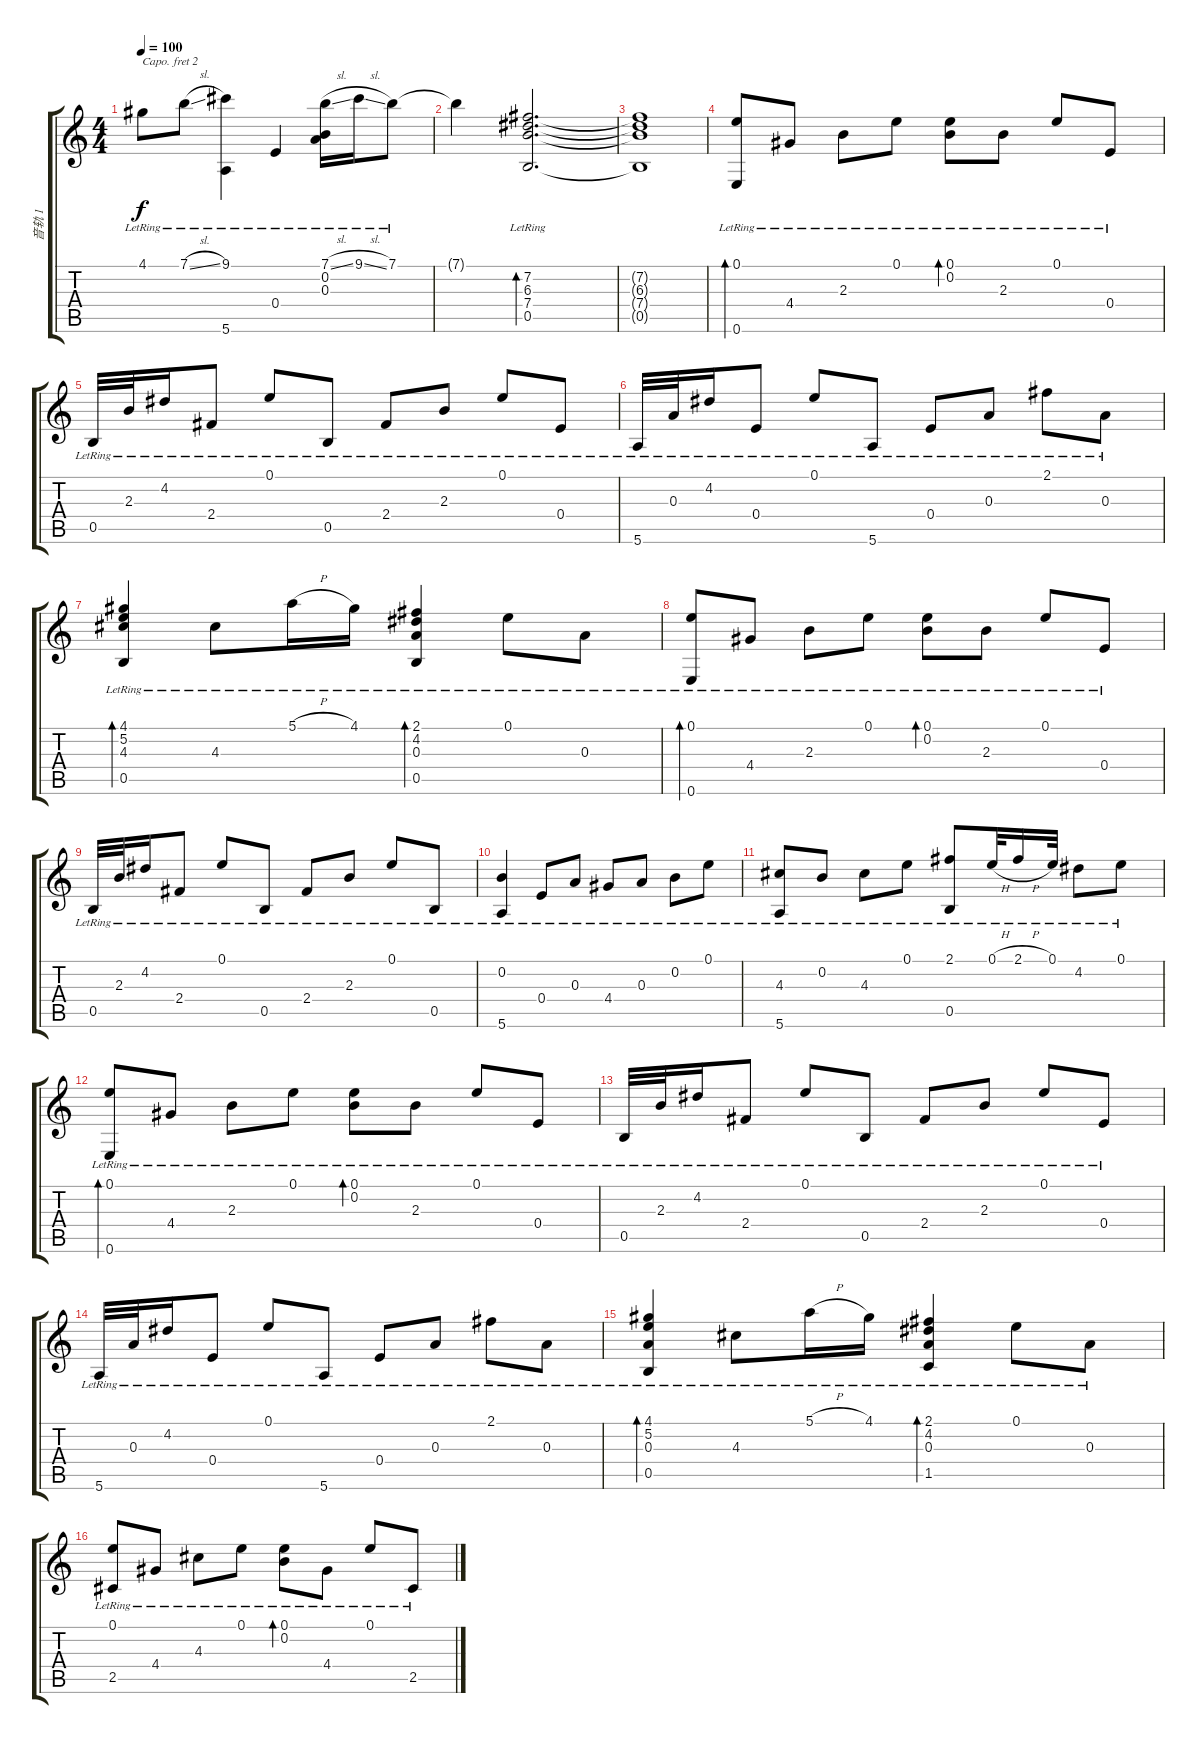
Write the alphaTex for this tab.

\track ("音轨 1" "音轨 1") {instrument acousticguitarsteel}
\staff {score tabs}
\capo 2
\tuning (D4 A3 G3 D3 A2 D2) {hide}
\ts (4 4)
\tempo 100
\clef g2
\ks c
4.1{lr}.8{dy f} 7.1{sl lr}.8 (9.1{lr} 5.6{lr}).4 0.4{lr}.4 (7.1{sl lr} 0.2{lr} 0.3{lr}).16 9.1{sl lr}.16 7.1{lr}.8 |
7.1{t}.4 (7.2{lr} 6.3{lr} 7.4{lr} 0.5{lr}).2{d bd 60} |
(7.2{t} 6.3{t} 7.4{t} 0.5{t}).1 |
(0.1{lr} 0.6{lr}).8{bd 60} 4.4{lr}.8 2.3{lr}.8 0.1{lr}.8 (0.1{lr} 0.2{lr}).8{bd 60} 2.3{lr}.8 0.1{lr}.8 0.4{lr}.8 |
0.5{lr}.32 2.3{lr}.32 4.2{lr}.16 2.4{lr}.8 0.1{lr}.8 0.5{lr}.8 2.4{lr}.8 2.3{lr}.8 0.1{lr}.8 0.4{lr}.8 |
5.6{lr}.32 0.3{lr}.32 4.2{lr}.16 0.4{lr}.8 0.1{lr}.8 5.6{lr}.8 0.4{lr}.8 0.3{lr}.8 2.1{lr}.8 0.3{lr}.8 |
(4.1{lr} 5.2{lr} 4.3{lr} 0.5{lr}).4{bd 60} 4.3{lr}.8 5.1{h lr}.16 4.1{lr}.16 (2.1{lr} 4.2{lr} 0.3{lr} 0.5{lr}).4{bd 60} 0.1{lr}.8 0.3{lr}.8 |
(0.1{lr} 0.6{lr}).8{bd 60} 4.4{lr}.8 2.3{lr}.8 0.1{lr}.8 (0.1{lr} 0.2{lr}).8{bd 60} 2.3{lr}.8 0.1{lr}.8 0.4{lr}.8 |
0.5{lr}.32 2.3{lr}.32 4.2{lr}.16 2.4{lr}.8 0.1{lr}.8 0.5{lr}.8 2.4{lr}.8 2.3{lr}.8 0.1{lr}.8 0.5{lr}.8 |
(0.2{lr} 5.6{lr}).4 0.4{lr}.8 0.3{lr}.8 4.4{lr}.8 0.3{lr}.8 0.2{lr}.8 0.1{lr}.8 |
(4.3{lr} 5.6{lr}).8 0.2{lr}.8 4.3{lr}.8 0.1{lr}.8 (2.1{lr} 0.5{lr}).8 0.1{h lr}.32 2.1{h lr}.16 0.1{lr}.32 4.2{lr}.8 0.1{lr}.8 |
(0.1{lr} 0.6{lr}).8{bd 60} 4.4{lr}.8 2.3{lr}.8 0.1{lr}.8 (0.1{lr} 0.2{lr}).8{bd 60} 2.3{lr}.8 0.1{lr}.8 0.4{lr}.8 |
0.5{lr}.32 2.3{lr}.32 4.2{lr}.16 2.4{lr}.8 0.1{lr}.8 0.5{lr}.8 2.4{lr}.8 2.3{lr}.8 0.1{lr}.8 0.4{lr}.8 |
5.6{lr}.32 0.3{lr}.32 4.2{lr}.16 0.4{lr}.8 0.1{lr}.8 5.6{lr}.8 0.4{lr}.8 0.3{lr}.8 2.1{lr}.8 0.3{lr}.8 |
(4.1{lr} 5.2{lr} 0.3{lr} 0.5{lr}).4{bd 60} 4.3{lr}.8 5.1{h lr}.16 4.1{lr}.16 (2.1{lr} 4.2{lr} 0.3{lr} 1.5{lr}).4{bd 60} 0.1{lr}.8 0.3{lr}.8 |
(0.1{lr} 2.5{lr}).8 4.4{lr}.8 4.3{lr}.8 0.1{lr}.8 (0.1{lr} 0.2{lr}).8{bd 60} 4.4{lr}.8 0.1{lr}.8 2.5{lr}.8
